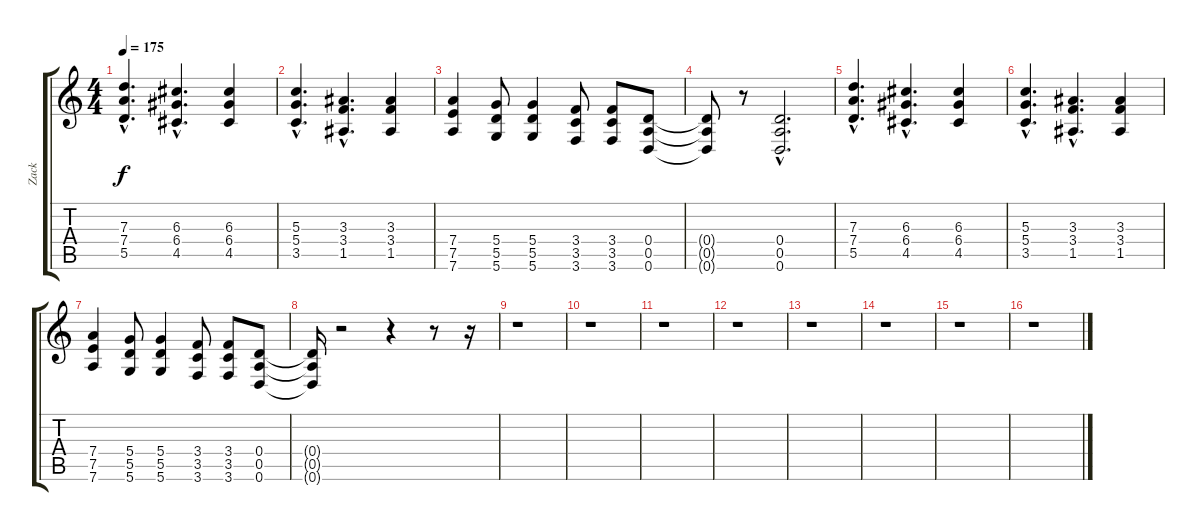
\track ("Zack" "Zack") {instrument distortionguitar}
\staff {score tabs}
\tuning (E4 B3 G3 D3 A2 D2) {hide}
\ts (4 4)
\tempo 175
\clef g2
\ks c
(7.3{hac} 7.4{hac} 5.5{hac}).4{d dy f} (6.3{hac} 6.4{hac} 4.5{hac}).4{d} (6.3 6.4 4.5).4 |
(5.3{hac} 5.4{hac} 3.5{hac}).4{d} (3.3{hac} 3.4{hac} 1.5{hac}).4{d} (3.3 3.4 1.5).4 |
(7.4 7.5 7.6).4 (5.4 5.5 5.6).8 (5.4 5.5 5.6).4 (3.4 3.5 3.6).8 (3.4 3.5 3.6).8 (0.4 0.5 0.6).8 |
(0.4{t} 0.5{t} 0.6{t}).8 r.8 (0.4{hac} 0.5{hac} 0.6{hac}).2{d} |
(7.3{hac} 7.4{hac} 5.5{hac}).4{d} (6.3{hac} 6.4{hac} 4.5{hac}).4{d} (6.3 6.4 4.5).4 |
(5.3{hac} 5.4{hac} 3.5{hac}).4{d} (3.3{hac} 3.4{hac} 1.5{hac}).4{d} (3.3 3.4 1.5).4 |
(7.4 7.5 7.6).4 (5.4 5.5 5.6).8 (5.4 5.5 5.6).4 (3.4 3.5 3.6).8 (3.4 3.5 3.6).8 (0.4 0.5 0.6).8 |
(0.4{t} 0.5{t} 0.6{t}).16 r.2 r.4 r.8 r.16 |
r.1 |
r.1 |
r.1 |
r.1 |
r.1 |
r.1 |
r.1 |
r.1
